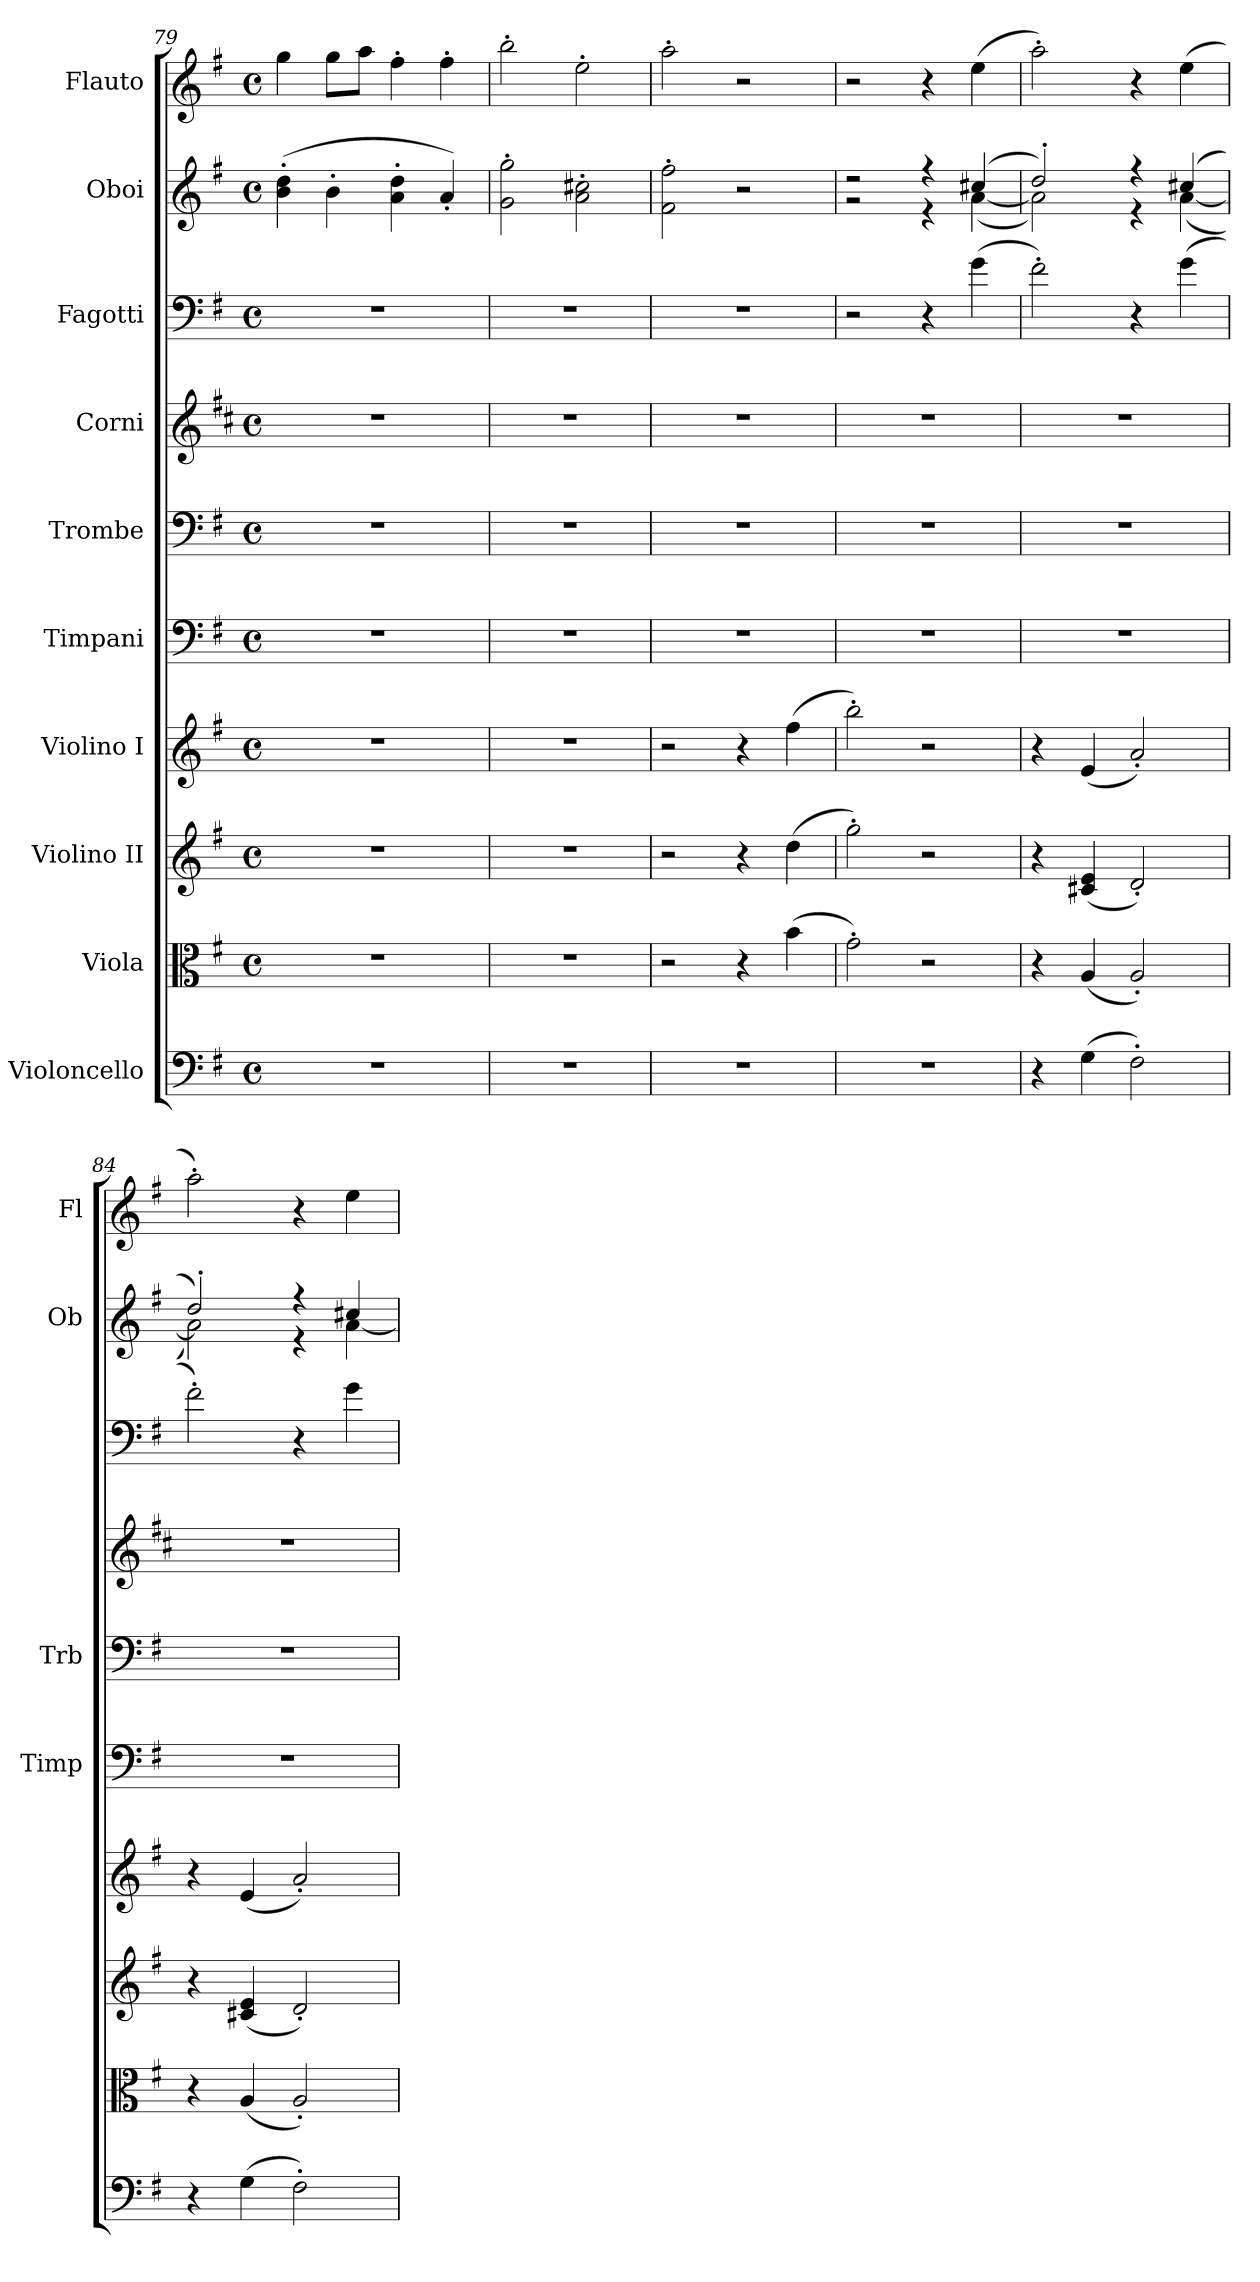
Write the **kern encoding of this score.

**kern	**kern	**kern	**kern	**kern	**kern	**kern	**kern	**kern	**kern
*part10	*part9	*part8	*part7	*part6	*part5	*part4	*part3	*part2	*part1
*staff10	*staff9	*staff8	*staff7	*staff6	*staff5	*staff4	*staff3	*staff2	*staff1
*I"Violoncello	*I"Viola	*I"Violino II	*I"Violino I	*I"Timpani	*I"Trombe	*I"Corni	*I"Fagotti	*I"Oboi	*I"Flauto
*	*	*	*	*I'Timp	*I'Trb	*	*	*I'Ob	*I'Fl
*clefF4	*clefC3	*clefG2	*clefG2	*clefF4	*clefF4	*clefG2	*clefF4	*clefG2	*clefG2
*	*	*	*	*	*	*ITrd4c7	*	*	*
*k[f#]	*k[f#]	*k[f#]	*k[f#]	*k[f#]	*k[f#]	*k[f#]	*k[f#]	*k[f#]	*k[f#]
*M4/4	*M4/4	*M4/4	*M4/4	*M4/4	*M4/4	*M4/4	*M4/4	*M4/4	*M4/4
*met(c)	*met(c)	*met(c)	*met(c)	*met(c)	*met(c)	*met(c)	*met(c)	*met(c)	*met(c)
=79	=79	=79	=79	=79	=79	=79	=79	=79	=79
1r	1r	1r	1r	1r	1r	1r	1r	(>4b\' 4dd\'	4gg\
.	.	.	.	.	.	.	.	4b'\	8gg\L
.	.	.	.	.	.	.	.	.	8aa\J
.	.	.	.	.	.	.	.	4a\' 4dd\'	4ff#'\
.	.	.	.	.	.	.	.	4a'/)	4ff#'\
=80	=80	=80	=80	=80	=80	=80	=80	=80	=80
1r	1r	1r	1r	1r	1r	1r	1r	2g\' 2gg\'	2bb'\
.	.	.	.	.	.	.	.	2a\' 2cc#X\'	2ee'\
=81	=81	=81	=81	=81	=81	=81	=81	=81	=81
1r	2r	2r	2r	1r	1r	1r	1r	2f#\' 2ff#\'	2aa'\
.	4r	4r	4r	.	.	.	.	2r	2r
.	(>4b\	(>4dd\	(>4ff#\	.	.	.	.	.	.
=82	=82	=82	=82	=82	=82	=82	=82	=82	=82
*	*	*	*	*	*	*	*	*^	*
1r	2g'\)	2gg'\)	2bb'\)	1r	1r	1r	2r	2r	2r	2r
.	2r	2r	2r	.	.	.	4r	4r	4r	4r
.	.	.	.	.	.	.	(>4g\	(>4cc#X/	(<[4a\	(>4ee\
=83	=83	=83	=83	=83	=83	=83	=83	=83	=83	=83
4r	4r	4r	4r	1r	1r	1r	2f#'\)	2dd'/)	2a\])	2aa'\)
(>4G\	(<4A/	(<4c#X/ 4e/	(<4e/	.	.	.	.	.	.	.
2F#'\)	2A'/)	2d'/)	2a'/)	.	.	.	4r	4r	4r	4r
.	.	.	.	.	.	.	(>4g\	(>4cc#X/	(<[4a\	(>4ee\
=84	=84	=84	=84	=84	=84	=84	=84	=84	=84	=84
4r	4r	4r	4r	1r	1r	1r	2f#'\)	2dd'/)	2a\])	2aa'\)
(>4G\	(<4A/	(<4c#X/ 4e/	(<4e/	.	.	.	.	.	.	.
2F#'\)	2A'/)	2d'/)	2a'/)	.	.	.	4r	4r	4r	4r
.	.	.	.	.	.	.	4g\	4cc#X/	[4a\	4ee\
*	*	*	*	*	*	*	*	*v	*v	*
=	=	=	=	=	=	=	=	=	=
*-	*-	*-	*-	*-	*-	*-	*-	*-	*-
